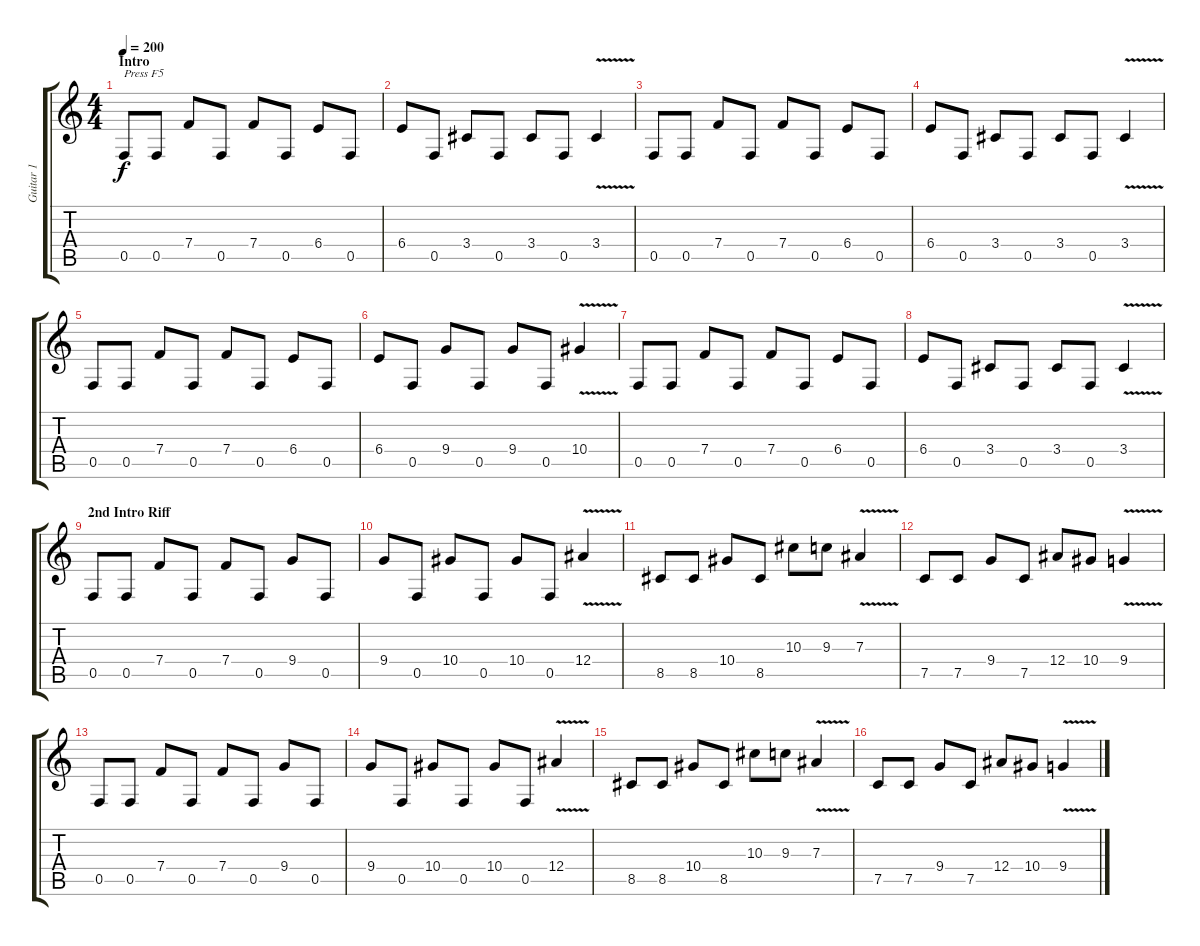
\track ("Guitar 1" "Guitar 1") {instrument distortionguitar}
\staff {score tabs}
\tuning (C4 G3 Eb3 Bb2 F2 C2) {hide}
\ts (4 4)
\section ("" "Intro")
\tempo 200
\clef g2
\ks c
0.5.8{txt "Press F5  " dy f instrument distortionguitar} 0.5.8 7.4.8 0.5.8 7.4.8 0.5.8 6.4.8 0.5.8 |
6.4.8 0.5.8 3.4.8 0.5.8 3.4.8 0.5.8 3.4{v}.4 |
0.5.8 0.5.8 7.4.8 0.5.8 7.4.8 0.5.8 6.4.8 0.5.8 |
6.4.8 0.5.8 3.4.8 0.5.8 3.4.8 0.5.8 3.4{v}.4 |
0.5.8 0.5.8 7.4.8 0.5.8 7.4.8 0.5.8 6.4.8 0.5.8 |
6.4.8 0.5.8 9.4.8 0.5.8 9.4.8 0.5.8 10.4{v}.4 |
0.5.8 0.5.8 7.4.8 0.5.8 7.4.8 0.5.8 6.4.8 0.5.8 |
6.4.8 0.5.8 3.4.8 0.5.8 3.4.8 0.5.8 3.4{v}.4 |
\section ("" "2nd Intro Riff")
0.5.8 0.5.8 7.4.8 0.5.8 7.4.8 0.5.8 9.4.8 0.5.8 |
9.4.8 0.5.8 10.4.8 0.5.8 10.4.8 0.5.8 12.4{v}.4 |
8.5.8 8.5.8 10.4.8 8.5.8 10.3.8 9.3.8 7.3{v}.4 |
7.5.8 7.5.8 9.4.8 7.5.8 12.4.8 10.4.8 9.4{v}.4 |
0.5.8 0.5.8 7.4.8 0.5.8 7.4.8 0.5.8 9.4.8 0.5.8 |
9.4.8 0.5.8 10.4.8 0.5.8 10.4.8 0.5.8 12.4{v}.4 |
8.5.8 8.5.8 10.4.8 8.5.8 10.3.8 9.3.8 7.3{v}.4 |
7.5.8 7.5.8 9.4.8 7.5.8 12.4.8 10.4.8 9.4{v}.4
